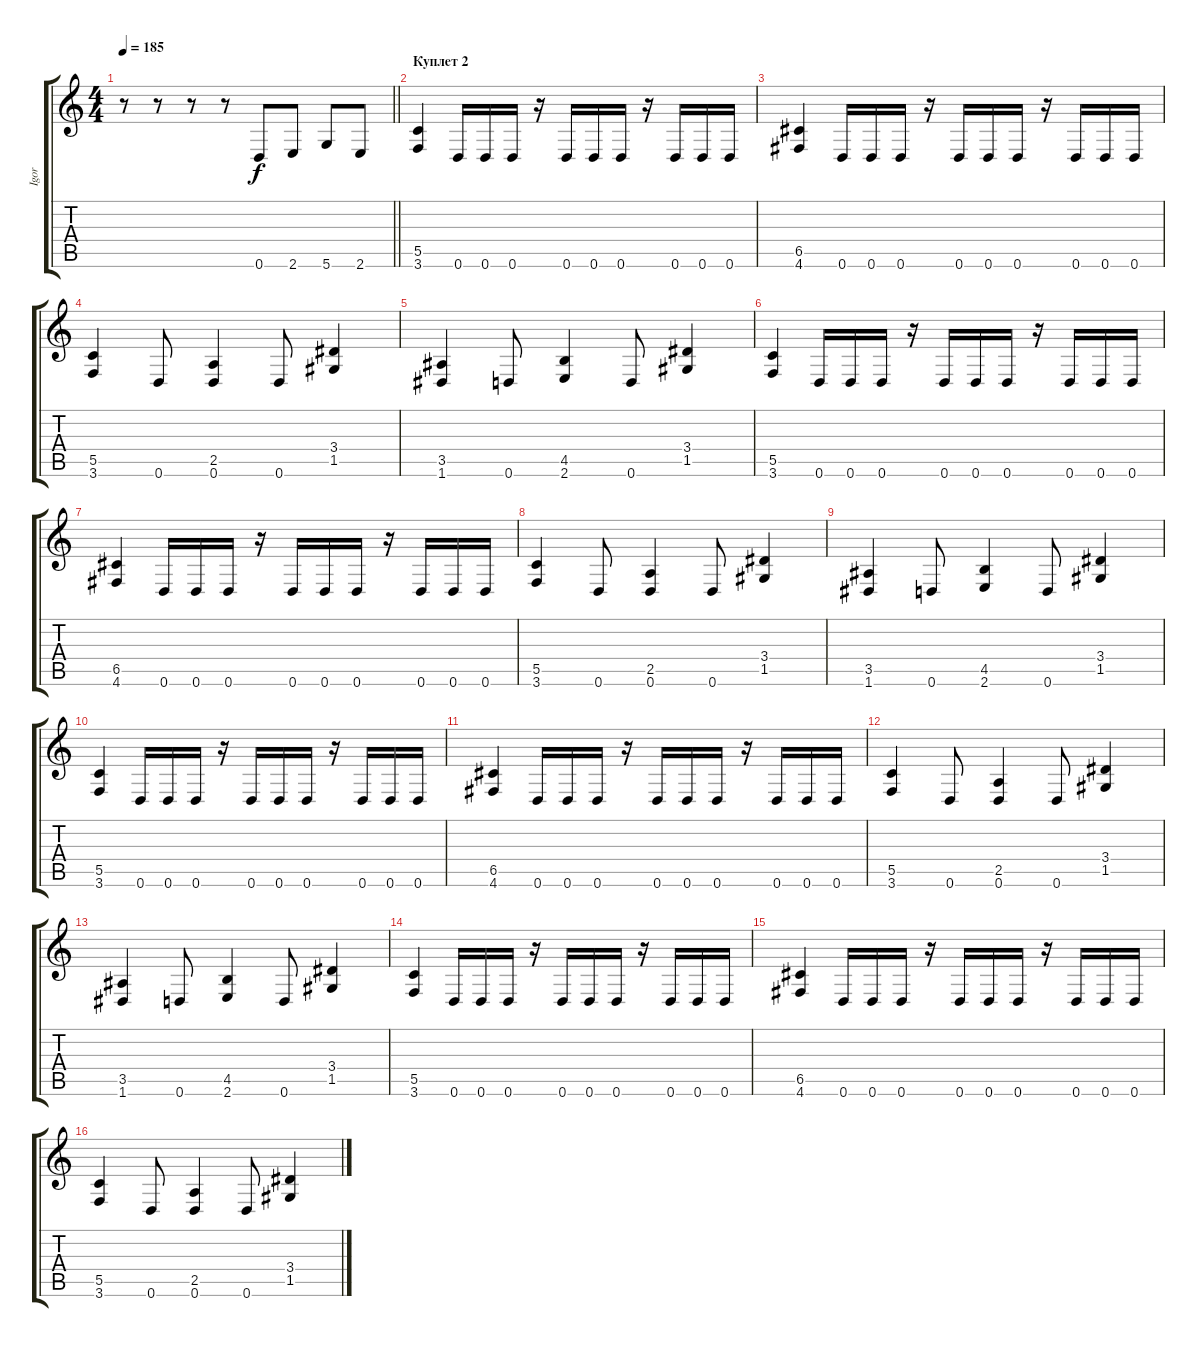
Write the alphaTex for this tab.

\track ("Igor" "Igor") {instrument overdrivenguitar}
\staff {score tabs}
\tuning (D4 A3 F3 C3 G2 D2) {hide}
\ts (4 4)
\tempo 185
\clef g2
\barLineRight lightlight
\ks c
r.8{dy f} r.8 r.8 r.8 0.6.8 2.6.8 5.6.8 2.6.8 |
\section ("" "Куплет 2")
(5.5 3.6).4 0.6.16 0.6.16 0.6.16 r.16 0.6.16 0.6.16 0.6.16 r.16 0.6.16 0.6.16 0.6.16 |
(6.5 4.6).4 0.6.16 0.6.16 0.6.16 r.16 0.6.16 0.6.16 0.6.16 r.16 0.6.16 0.6.16 0.6.16 |
(5.5 3.6).4 0.6.8 (2.5 0.6).4 0.6.8 (3.4 1.5).4 |
(3.5 1.6).4 0.6.8 (4.5 2.6).4 0.6.8 (3.4 1.5).4 |
(5.5 3.6).4 0.6.16 0.6.16 0.6.16 r.16 0.6.16 0.6.16 0.6.16 r.16 0.6.16 0.6.16 0.6.16 |
(6.5 4.6).4 0.6.16 0.6.16 0.6.16 r.16 0.6.16 0.6.16 0.6.16 r.16 0.6.16 0.6.16 0.6.16 |
(5.5 3.6).4 0.6.8 (2.5 0.6).4 0.6.8 (3.4 1.5).4 |
(3.5 1.6).4 0.6.8 (4.5 2.6).4 0.6.8 (3.4 1.5).4 |
(5.5 3.6).4 0.6.16 0.6.16 0.6.16 r.16 0.6.16 0.6.16 0.6.16 r.16 0.6.16 0.6.16 0.6.16 |
(6.5 4.6).4 0.6.16 0.6.16 0.6.16 r.16 0.6.16 0.6.16 0.6.16 r.16 0.6.16 0.6.16 0.6.16 |
(5.5 3.6).4 0.6.8 (2.5 0.6).4 0.6.8 (3.4 1.5).4 |
(3.5 1.6).4 0.6.8 (4.5 2.6).4 0.6.8 (3.4 1.5).4 |
(5.5 3.6).4 0.6.16 0.6.16 0.6.16 r.16 0.6.16 0.6.16 0.6.16 r.16 0.6.16 0.6.16 0.6.16 |
(6.5 4.6).4 0.6.16 0.6.16 0.6.16 r.16 0.6.16 0.6.16 0.6.16 r.16 0.6.16 0.6.16 0.6.16 |
(5.5 3.6).4 0.6.8 (2.5 0.6).4 0.6.8 (3.4 1.5).4
